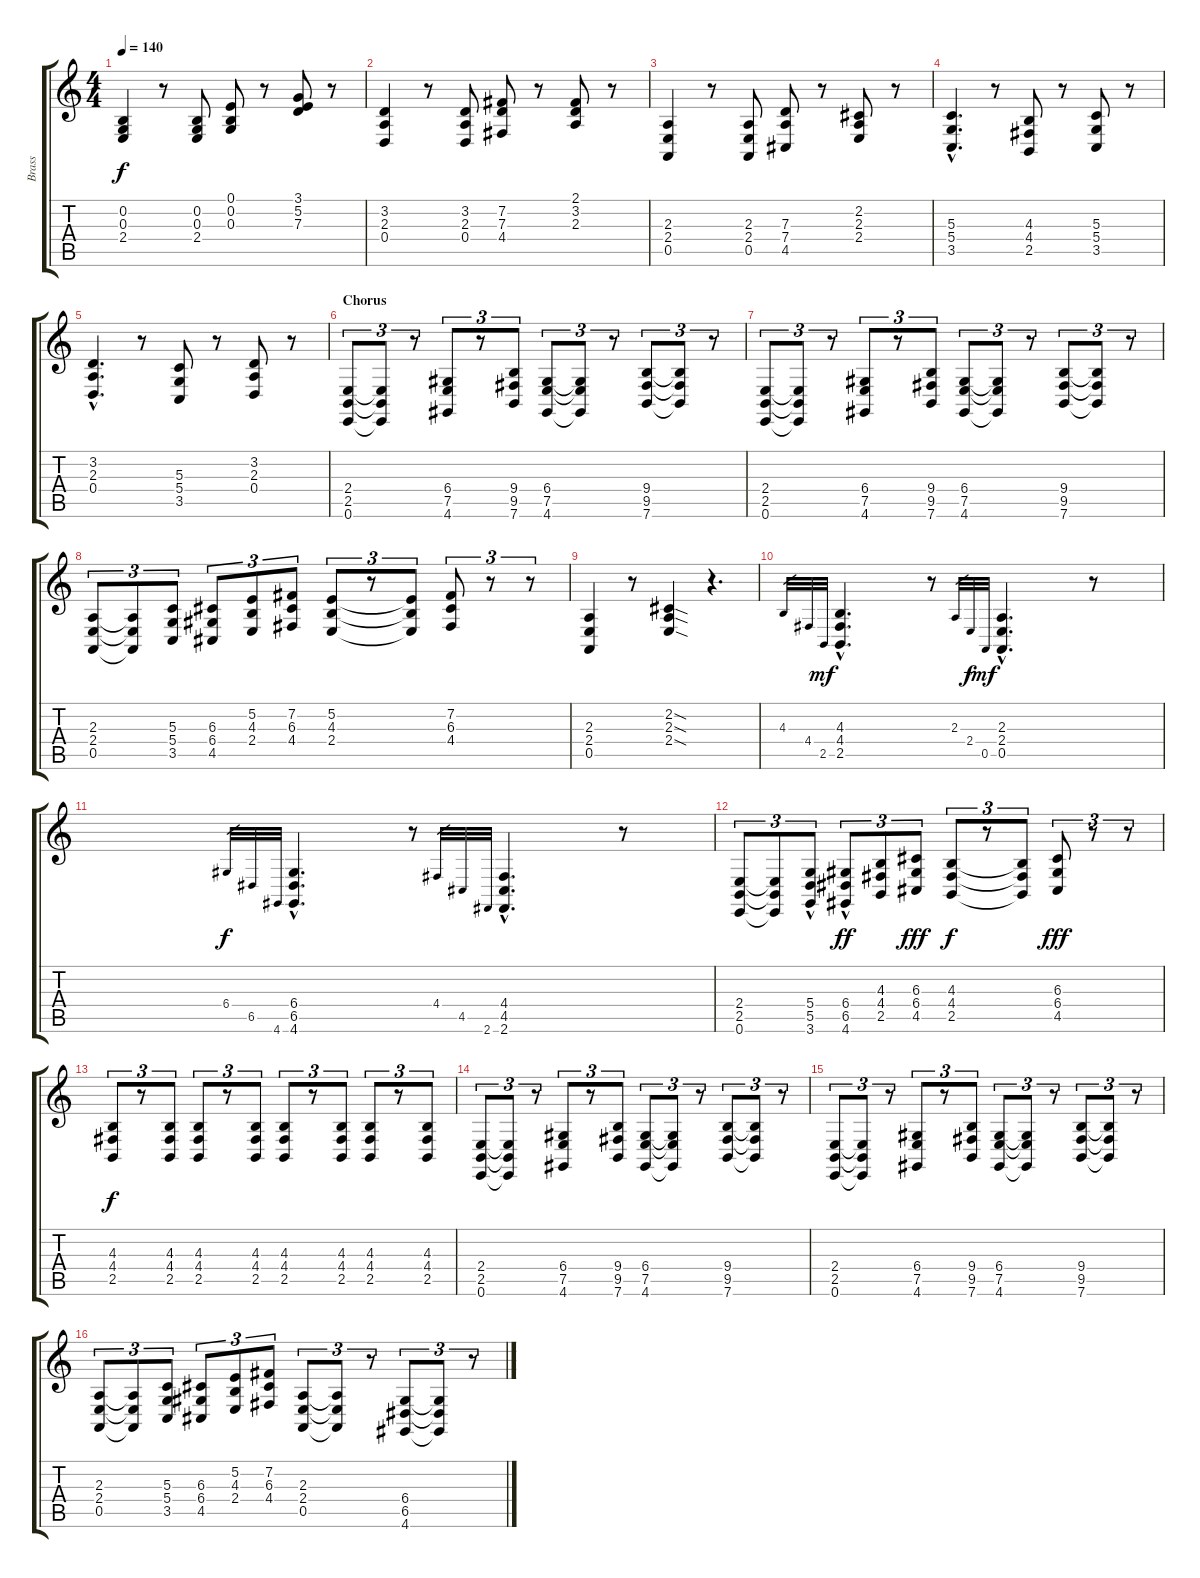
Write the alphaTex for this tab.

\track ("Brass" "Brass") {instrument brasssection}
\staff {score tabs}
\tuning (E4 B3 G3 D3 A2 E2) {hide}
\ts (4 4)
\tempo 140
\clef g2
\ks c
(0.2 0.3 2.4).4{dy f} r.8 (0.2 0.3 2.4).8 (0.1 0.2 0.3).8 r.8 (3.1 5.2 7.3).8 r.8 |
(3.2 2.3 0.4).4 r.8 (3.2 2.3 0.4).8 (7.2 7.3 4.4).8 r.8 (2.1 3.2 2.3).8 r.8 |
(2.3 2.4 0.5).4 r.8 (2.3 2.4 0.5).8 (7.3 7.4 4.5).8 r.8 (2.2 2.3 2.4).8 r.8 |
(5.3{hac} 5.4{hac} 3.5{hac}).4{d} r.8 (4.3 4.4 2.5).8 r.8 (5.3 5.4 3.5).8 r.8 |
(3.2{hac} 2.3{hac} 0.4{hac}).4{d} r.8 (5.3 5.4 3.5).8 r.8 (3.2 2.3 0.4).8 r.8 |
\section ("" "Chorus")
(2.4 2.5 0.6).8{tu (3 2)} (2.4{t} 2.5{t} 0.6{t}).8{tu (3 2)} r.8{tu (3 2)} (6.4 7.5 4.6).8{tu (3 2)} r.8{tu (3 2)} (9.4 9.5 7.6).8{tu (3 2)} (6.4 7.5 4.6).8{tu (3 2)} (6.4{t} 7.5{t} 4.6{t}).8{tu (3 2)} r.8{tu (3 2)} (9.4 9.5 7.6).8{tu (3 2)} (9.4{t} 9.5{t} 7.6{t}).8{tu (3 2)} r.8{tu (3 2)} |
(2.4 2.5 0.6).8{tu (3 2)} (2.4{t} 2.5{t} 0.6{t}).8{tu (3 2)} r.8{tu (3 2)} (6.4 7.5 4.6).8{tu (3 2)} r.8{tu (3 2)} (9.4 9.5 7.6).8{tu (3 2)} (6.4 7.5 4.6).8{tu (3 2)} (6.4{t} 7.5{t} 4.6{t}).8{tu (3 2)} r.8{tu (3 2)} (9.4 9.5 7.6).8{tu (3 2)} (9.4{t} 9.5{t} 7.6{t}).8{tu (3 2)} r.8{tu (3 2)} |
(2.3 2.4 0.5).8{tu (3 2)} (2.3{t} 2.4{t} 0.5{t}).8{tu (3 2)} (5.3 5.4 3.5).8{tu (3 2)} (6.3 6.4 4.5).8{tu (3 2)} (5.2 4.3 2.4).8{tu (3 2)} (7.2 6.3 4.4).8{tu (3 2)} (5.2 4.3 2.4).8{tu (3 2)} r.8{tu (3 2)} (5.2{t} 4.3{t} 2.4{t}).8{tu (3 2)} (7.2 6.3 4.4).8{tu (3 2)} r.8{tu (3 2)} r.8{tu (3 2)} |
(2.3 2.4 0.5).4 r.8 (2.2{sod} 2.3{sod} 2.4{sod}).4 r.4{d} |
4.3.32{gr} 4.4.32{gr} 2.5.32{gr dy mf} (4.3{hac} 4.4{hac} 2.5{hac}).4{d} r.8 2.3.32{gr} 2.4.32{gr dy f} 0.5.32{gr dy mf} (2.3{hac} 2.4{hac} 0.5{hac}).4{d} r.8 |
6.4.32{gr dy f} 6.5.32{gr} 4.6.32{gr} (6.4{hac} 6.5{hac} 4.6{hac}).4{d} r.8 4.4.32{gr} 4.5.32{gr} 2.6.32{gr} (4.4{hac} 4.5{hac} 2.6{hac}).4{d} r.8 |
(2.4 2.5 0.6).8{tu (3 2)} (2.4{t} 2.5{t} 0.6{t}).8{tu (3 2)} (5.4{hac} 5.5 3.6{hac}).8{tu (3 2)} (6.4 6.5 4.6{hac}).8{tu (3 2) dy ff} (4.3 4.4 2.5).8{tu (3 2)} (6.3 6.4 4.5).8{tu (3 2) dy fff} (4.3 4.4 2.5).8{tu (3 2) dy f} r.8{tu (3 2)} (4.3{t} 4.4{t} 2.5{t}).8{tu (3 2)} (6.3 6.4 4.5).8{tu (3 2) dy fff} r.8{tu (3 2)} r.8{tu (3 2)} |
(4.3 4.4 2.5).8{tu (3 2) dy f} r.8{tu (3 2)} (4.3 4.4 2.5).8{tu (3 2)} (4.3 4.4 2.5).8{tu (3 2)} r.8{tu (3 2)} (4.3 4.4 2.5).8{tu (3 2)} (4.3 4.4 2.5).8{tu (3 2)} r.8{tu (3 2)} (4.3 4.4 2.5).8{tu (3 2)} (4.3 4.4 2.5).8{tu (3 2)} r.8{tu (3 2)} (4.3 4.4 2.5).8{tu (3 2)} |
(2.4 2.5 0.6).8{tu (3 2)} (2.4{t} 2.5{t} 0.6{t}).8{tu (3 2)} r.8{tu (3 2)} (6.4 7.5 4.6).8{tu (3 2)} r.8{tu (3 2)} (9.4 9.5 7.6).8{tu (3 2)} (6.4 7.5 4.6).8{tu (3 2)} (6.4{t} 7.5{t} 4.6{t}).8{tu (3 2)} r.8{tu (3 2)} (9.4 9.5 7.6).8{tu (3 2)} (9.4{t} 9.5{t} 7.6{t}).8{tu (3 2)} r.8{tu (3 2)} |
(2.4 2.5 0.6).8{tu (3 2)} (2.4{t} 2.5{t} 0.6{t}).8{tu (3 2)} r.8{tu (3 2)} (6.4 7.5 4.6).8{tu (3 2)} r.8{tu (3 2)} (9.4 9.5 7.6).8{tu (3 2)} (6.4 7.5 4.6).8{tu (3 2)} (6.4{t} 7.5{t} 4.6{t}).8{tu (3 2)} r.8{tu (3 2)} (9.4 9.5 7.6).8{tu (3 2)} (9.4{t} 9.5{t} 7.6{t}).8{tu (3 2)} r.8{tu (3 2)} |
(2.3 2.4 0.5).8{tu (3 2)} (2.3{t} 2.4{t} 0.5{t}).8{tu (3 2)} (5.3 5.4 3.5).8{tu (3 2)} (6.3 6.4 4.5).8{tu (3 2)} (5.2 4.3 2.4).8{tu (3 2)} (7.2 6.3 4.4).8{tu (3 2)} (2.3 2.4 0.5).8{tu (3 2)} (2.3{t} 2.4{t} 0.5{t}).8{tu (3 2)} r.8{tu (3 2)} (6.4 6.5 4.6).8{tu (3 2)} (6.4{t} 6.5{t} 4.6{t}).8{tu (3 2)} r.8{tu (3 2)}
